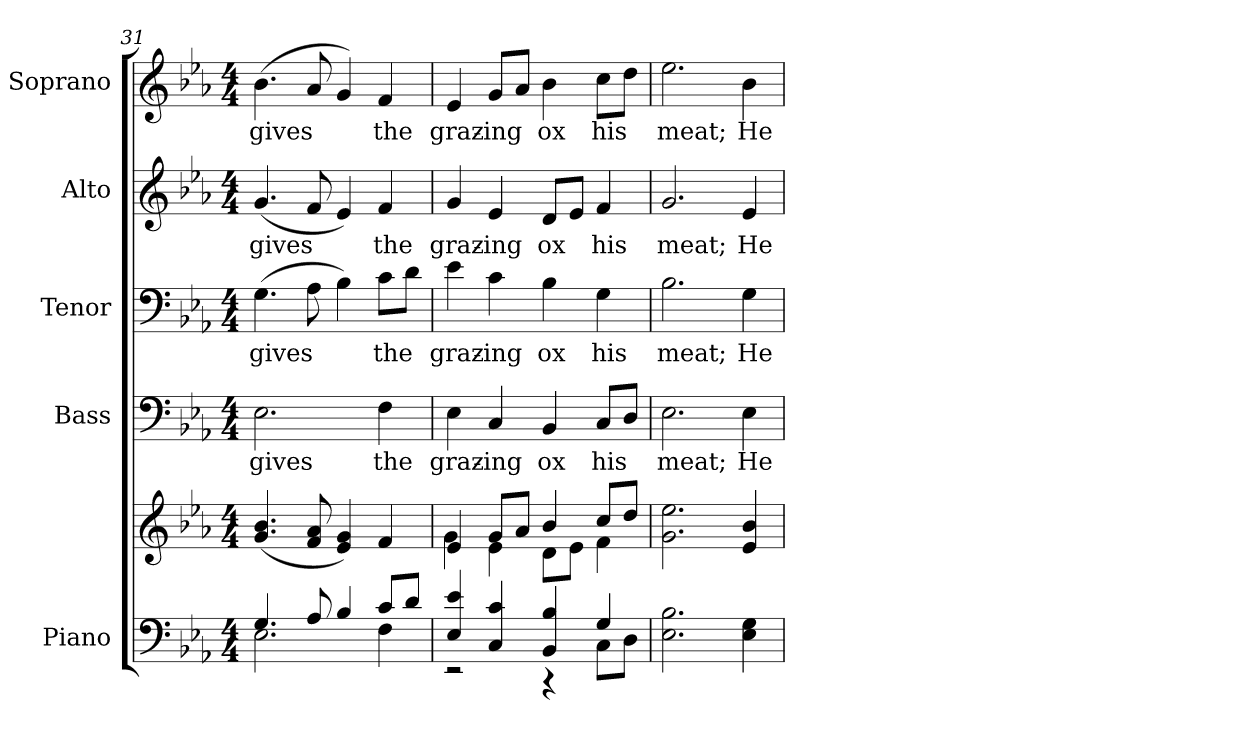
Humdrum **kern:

**kern	**kern	**kern	**text	**kern	**text	**kern	**text	**kern	**text
*part5	*part5	*part4	*part4	*part3	*part3	*part2	*part2	*part1	*part1
*staff6	*staff5	*staff4	*staff4	*staff3	*staff3	*staff2	*staff2	*staff1	*staff1
*I"Piano	*	*I"Bass	*	*I"Tenor	*	*I"Alto	*	*I"Soprano	*
*I'Pno.	*	*I'B.	*	*I'T.	*	*I'A.	*	*I'S.	*
*clefF4	*clefG2	*clefF4	*	*clefF4	*	*clefG2	*	*clefG2	*
*k[b-e-a-]	*k[b-e-a-]	*k[b-e-a-]	*	*k[b-e-a-]	*	*k[b-e-a-]	*	*k[b-e-a-]	*
*E-:	*E-:	*E-:	*	*E-:	*	*E-:	*	*E-:	*
*M4/4	*M4/4	*M4/4	*	*M4/4	*	*M4/4	*	*M4/4	*
=31	=31	=31	=31	=31	=31	=31	=31	=31	=31
*^	*	*	*	*	*	*	*	*	*
!	!	!	!	!LO:LY:b:color=#000000	!	!	!	!	!	!
!	!	!	!	!	!	!LO:LY:b:color=#000000	!	!	!	!
!	!	!	!	!	!	!	!	!LO:LY:b:color=#000000	!	!
!	!	!	!	!	!	!	!	!	!	!LO:LY:b:color=#000000
4.Gi/	2.E-i\	(4.gi/ 4.b-i	2.E-i\	gives	(4.Gi\	gives	(4.gi/	gives	(4.b-i\	gives
8A-i/	.	8fi/ 8a-i	.	.	8A-i\	.	8fi/	.	8a-i/	.
4B-i/	.	4e-i/ 4gi)	.	.	4B-i\)	.	4e-i/)	.	4gi/)	.
!	!	!	!	!LO:LY:b:color=#000000	!	!	!	!	!	!
!	!	!	!	!	!	!LO:LY:b:color=#000000	!	!	!	!
!	!	!	!	!	!	!	!	!LO:LY:b:color=#000000	!	!
!	!	!	!	!	!	!	!	!	!	!LO:LY:b:color=#000000
8ci/L	4Fi\	4fi/	4Fi\	the	8ci\L	the	4fi/	the	4fi/	the
8di/J	.	.	.	.	8di\J	.	.	.	.	.
=32	=32	=32	=32	=32	=32	=32	=32	=32	=32	=32
*	*	*^	*	*	*	*	*	*	*	*
!	!	!	!	!	!LO:LY:b:color=#000000	!	!	!	!	!	!
!	!	!	!	!	!	!	!LO:LY:b:color=#000000	!	!	!	!
!	!	!	!	!	!	!	!	!	!LO:LY:b:color=#000000	!	!
!	!	!	!	!	!	!	!	!	!	!	!LO:LY:b:color=#000000
4E-i/ 4e-i	2r	4e-i/	4gi\	4E-i\	graz-	4e-i\	graz-	4gi/	graz-	4e-i/	graz-
!	!	!	!	!	!LO:LY:b:color=#000000	!	!	!	!	!	!
!	!	!	!	!	!	!	!LO:LY:b:color=#000000	!	!	!	!
!	!	!	!	!	!	!	!	!	!LO:LY:b:color=#000000	!	!
!	!	!	!	!	!	!	!	!	!	!	!LO:LY:b:color=#000000
4Ci/ 4ci	.	8gi/L	4e-i\	4Ci/	-ing	4ci\	-ing	4e-i/	-ing	8gi/L	-ing
.	.	8a-i/J	.	.	.	.	.	.	.	8a-i/J	.
!	!	!	!	!	!LO:LY:b:color=#000000	!	!	!	!	!	!
!	!	!	!	!	!	!	!LO:LY:b:color=#000000	!	!	!	!
!	!	!	!	!	!	!	!	!	!LO:LY:b:color=#000000	!	!
!	!	!	!	!	!	!	!	!	!	!	!LO:LY:b:color=#000000
4BB-i/ 4B-i	4r	4b-i/	8di\L	4BB-i/	ox	4B-i\	ox	8di/L	ox	4b-i\	ox
.	.	.	8e-i\J	.	.	.	.	8e-i/J	.	.	.
!	!	!	!	!	!LO:LY:b:color=#000000	!	!	!	!	!	!
!	!	!	!	!	!	!	!LO:LY:b:color=#000000	!	!	!	!
!	!	!	!	!	!	!	!	!	!LO:LY:b:color=#000000	!	!
!	!	!	!	!	!	!	!	!	!	!	!LO:LY:b:color=#000000
4Gi/	8Ci\L	8cci/L	4fi\	8Ci/L	his	4Gi\	his	4fi/	his	8cci\L	his
.	8Di\J	8ddi/J	.	8Di/J	.	.	.	.	.	8ddi\J	.
*v	*v	*	*	*	*	*	*	*	*	*	*
*	*v	*v	*	*	*	*	*	*	*	*
!!LO:PB:g=z
=33	=33	=33	=33	=33	=33	=33	=33	=33	=33
*^	*	*	*	*	*	*	*	*	*
!	!	!	!	!LO:LY:b:color=#000000	!	!	!	!	!	!
*v	*v	*	*	*	*	*	*	*	*	*
*^	*	*	*	*	*	*	*	*	*
!	!	!	!	!	!	!LO:LY:b:color=#000000	!	!	!	!
*v	*v	*	*	*	*	*	*	*	*	*
*^	*	*	*	*	*	*	*	*	*
!	!	!	!	!	!	!	!	!LO:LY:b:color=#000000	!	!
*v	*v	*	*	*	*	*	*	*	*	*
*^	*	*	*	*	*	*	*	*	*
!	!	!	!	!	!	!	!	!	!	!LO:LY:b:color=#000000
*v	*v	*	*	*	*	*	*	*	*	*
2.E-i\ 2.B-i	2.gi\ 2.ee-i	2.E-i\	meat;	2.B-i\	meat;	2.gi/	meat;	2.ee-i\	meat;
!	!	!	!LO:LY:b:color=#000000	!	!	!	!	!	!
!	!	!	!	!	!LO:LY:b:color=#000000	!	!	!	!
!	!	!	!	!	!	!	!LO:LY:b:color=#000000	!	!
!	!	!	!	!	!	!	!	!	!LO:LY:b:color=#000000
4E-i\ 4Gi	4e-i/ 4b-i	4E-i\	He	4Gi\	He	4e-i/	He	4b-i\	He
=	=	=	=	=	=	=	=	=	=
*-	*-	*-	*-	*-	*-	*-	*-	*-	*-
